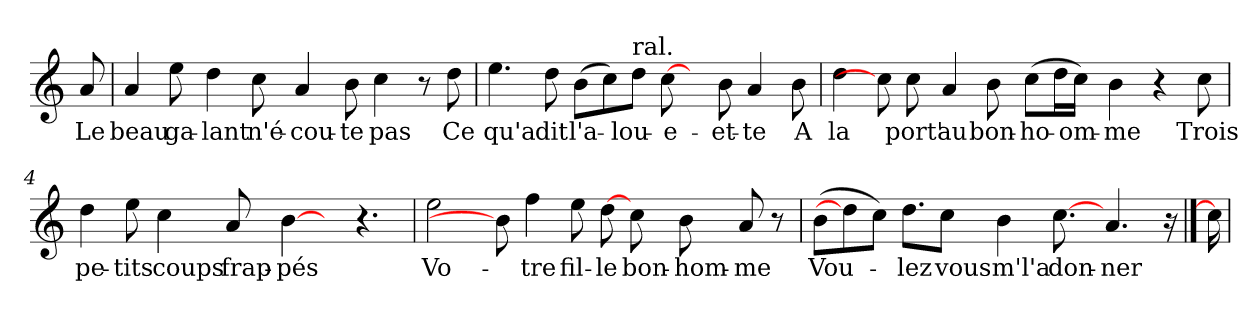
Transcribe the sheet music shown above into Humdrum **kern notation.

**kern	**text
*part1	*part1
*staff1	*staff1
*clefG2	*
*k[]	*
*C:	*
=	=
!	!LO:LY:b
8a/	Le
=1	=1
!	!LO:LY:b
4a/	beau
!	!LO:LY:b
8ee\	ga-
!	!LO:LY:b
4dd\	-lant
!	!LO:LY:b
8cc\	n'é-
!	!LO:LY:b
4a/	-cou-
!	!LO:LY:b
8b\	-te
!	!LO:LY:b
4cc\	pas
8r	.
!	!LO:LY:b
8dd\	Ce
=2	=2
!	!LO:LY:b
4.ee\	qu'a
!	!LO:LY:b
8dd\	dit
!	!LO:LY:b
(>8b\L	l'a-
8cc\)	.
!LO:TX:a:t=ral.	!
!	!LO:LY:b
8dd\J	-lou-
!	!LO:LY:b
[8cc\	-e-
8ryy	.
!	!LO:LY:b
8b\	-et-
!	!LO:LY:b
4a/	-te
!	!LO:LY:b
8b\	A
!!LO:LB:g=z
=3	=3
!	!LO:LY:b
4dd\	la
8cc\]	.
!	!LO:LY:b
8cc\	port'
!	!LO:LY:b
4a/	au
!	!LO:LY:b
8b\	bon-
!	!LO:LY:b
(>8cc\L	-ho-
16dd\L	.
!	!LO:LY:b
16cc\JJ)	-om-
!	!LO:LY:b
4b\	-me
4r	.
!	!LO:LY:b
8cc\	Trois
=4	=4
!	!LO:LY:b
4dd\	pe-
!	!LO:LY:b
8ee\	-tits
!	!LO:LY:b
4cc\	coups
!	!LO:LY:b
8a/	frap-
!	!LO:LY:b
[4b\	-pés
8ryy	.
4.r	.
!!LO:LB:g=z
=5	=5
!	!LO:LY:b
2ee\	Vo-
8b\]	.
!	!LO:LY:b
4ff\	-tre
!	!LO:LY:b
8ee\	fil-
!	!LO:LY:b
[8dd\	-le
!	!LO:LY:b
8cc\	bon-
!	!LO:LY:b
8b\	-hom-
!	!LO:LY:b
8a/	-me
8r	.
=6	=6
!	!LO:LY:b
(>8b\L	Vou-
8dd\]	.
8cc\J)	.
!	!LO:LY:b
8.dd\L	-lez
!	!LO:LY:b
8cc\J	vous
!	!LO:LY:b
4b\	m'l'a
!	!LO:LY:b
[8.cc\	don-
!	!LO:LY:b
4.a/	-ner
16r	.
==7	==7
16cc\]	.
=	=
*-	*-
